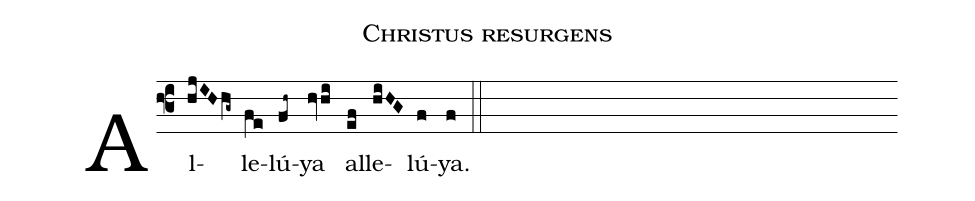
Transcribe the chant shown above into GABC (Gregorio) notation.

name: Christus resurgens;
%%
(f3) Al(hjIHhg~)le(fe)lú(fh~)ya(hvhi) al(ef)le(hiHG)lú(f)ya.(f) (::)
